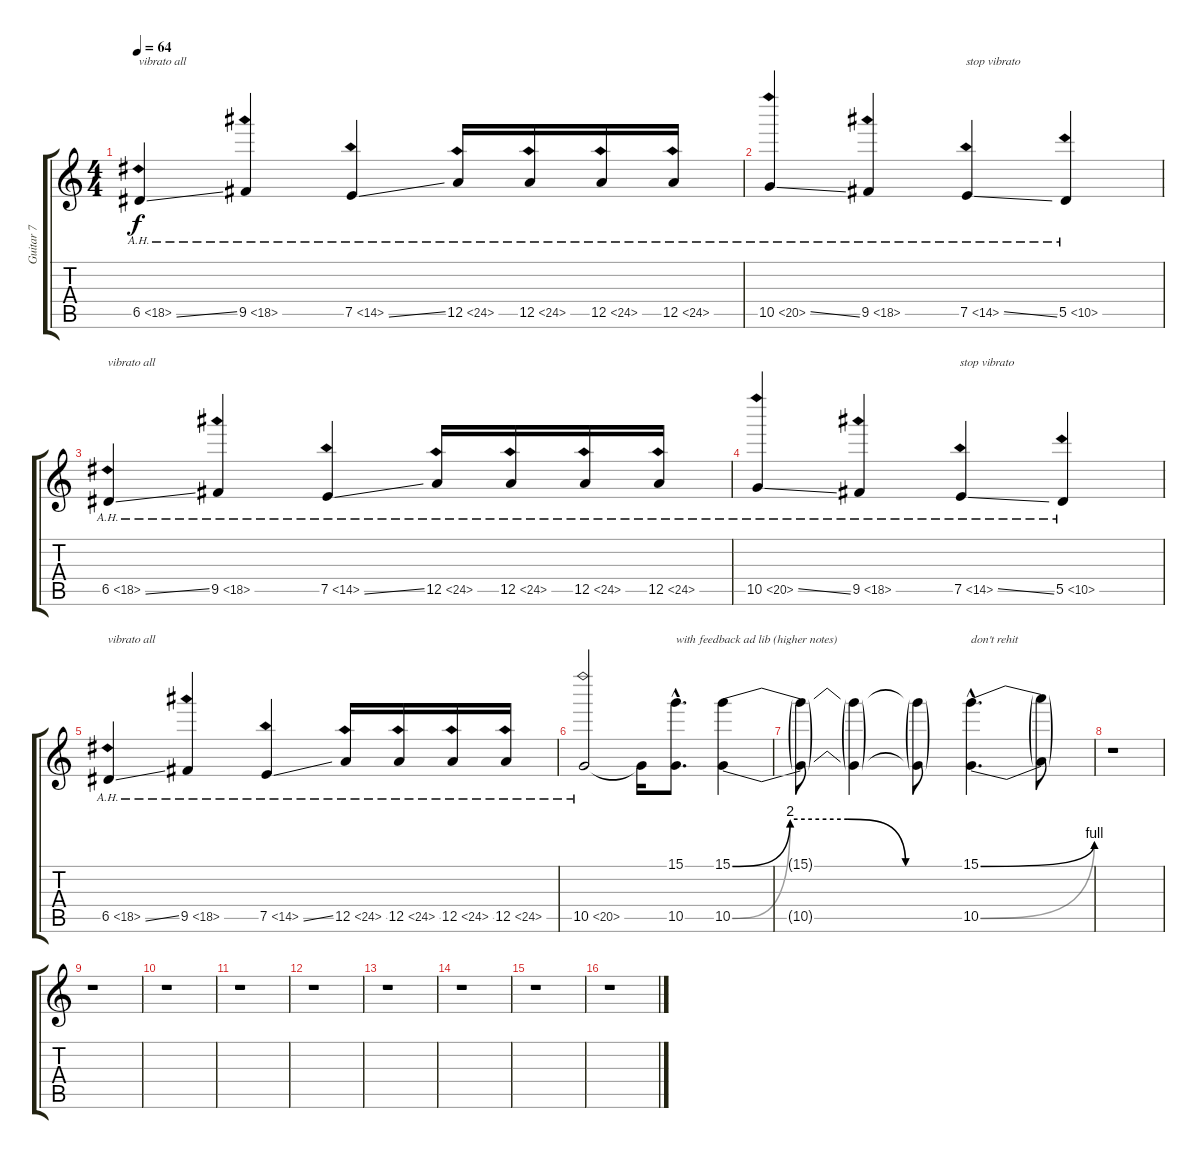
\track ("Guitar 7" "Guitar 7") {instrument overdrivenguitar}
\staff {score tabs}
\tuning (E4 B3 G3 D3 A2 E2) {hide}
\ts (4 4)
\tempo 64
\clef g2
\ks c
6.5{ah 12 ss}.4{txt "vibrato all" dy f} 9.5{ah 9}.4 7.5{ah 7 ss}.4 12.5{ah 12}.16 12.5{ah 12}.16 12.5{ah 12}.16 12.5{ah 12}.16 |
10.5{ah 10 ss}.4 9.5{ah 9}.4 7.5{ah 7 ss}.4{txt "stop vibrato"} 5.5{ah 5}.4 |
6.5{ah 12 ss}.4{txt "vibrato all"} 9.5{ah 9}.4 7.5{ah 7 ss}.4 12.5{ah 12}.16 12.5{ah 12}.16 12.5{ah 12}.16 12.5{ah 12}.16 |
10.5{ah 10 ss}.4 9.5{ah 9}.4 7.5{ah 7 ss}.4{txt "stop vibrato"} 5.5{ah 5}.4 |
6.5{ah 12 ss}.4{txt "vibrato all"} 9.5{ah 9}.4 7.5{ah 7 ss}.4 12.5{ah 12}.16 12.5{ah 12}.16 12.5{ah 12}.16 12.5{ah 12}.16 |
10.5{ah 10}.2 10.5{t}.16 (15.1{hac} 10.5{hac}).8{d txt "with feedback ad lib (higher notes)" volume 11} (15.1{be (custom 0 0 15 8 30 8 45 0 60 0)} 10.5{be (custom 0 0 15 8 30 8 45 0 60 0)}).4 |
(15.1{t} 10.5{t}).8 (15.1{t} 10.5{t}).4 (15.1{t} 10.5{t}).8 (15.1{be (bend 0 0 60 4) hac} 10.5{be (bend 0 0 60 4) hac}).4{d txt "don't rehit"} (15.1{t} 10.5{t}).8 |
r.1 |
r.1 |
r.1 |
r.1 |
r.1 |
r.1 |
r.1 |
r.1 |
r.1
